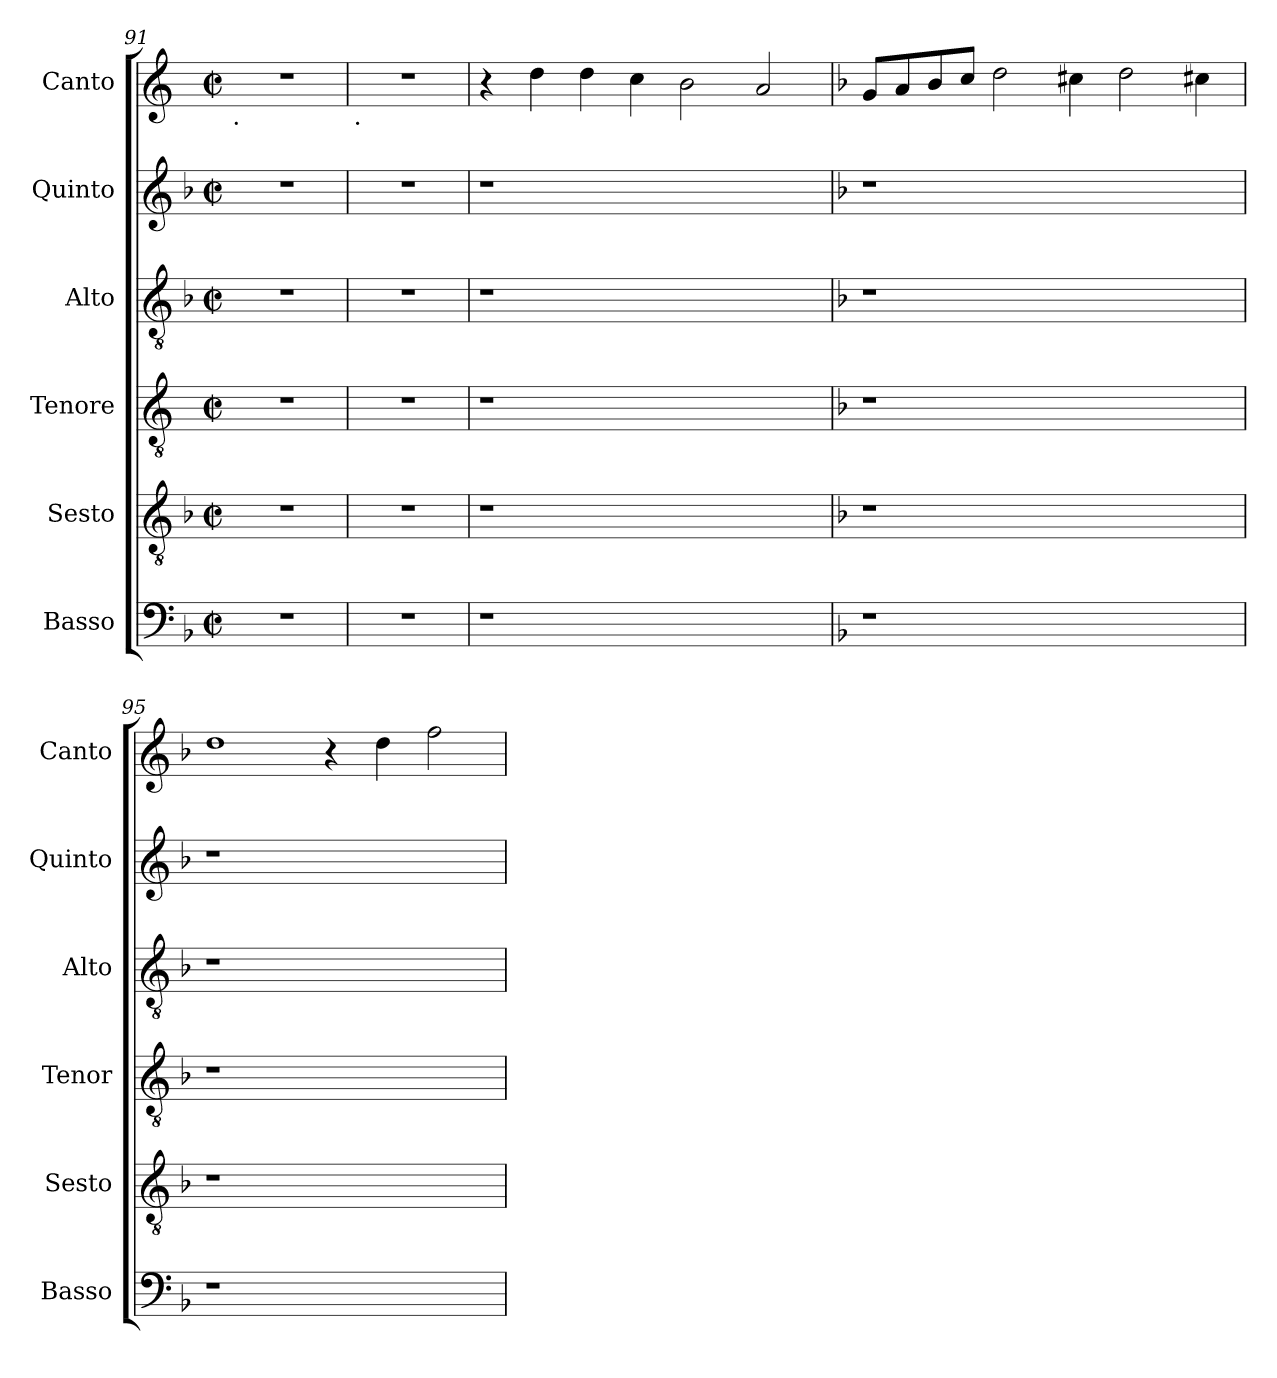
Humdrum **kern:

**kern	**kern	**kern	**kern	**kern	**kern
*part6	*part5	*part4	*part3	*part2	*part1
*staff6	*staff5	*staff4	*staff3	*staff2	*staff1
*I"Basso	*I"Sesto	*I"Tenore	*I"Alto	*I"Quinto	*I"Canto
*I'Basso	*I'Sesto	*I'Tenor	*I'Alto	*I'Quinto	*I'Canto
*clefF4	*clefGv2	*clefGv2	*clefGv2	*clefG2	*clefG2
*k[b-]	*k[b-]	*k[]	*k[b-]	*k[b-]	*k[]
*F:	*F:	*C:	*F:	*F:	*C:
*M2/2	*M2/2	*M2/2	*M2/2	*M2/2	*M2/2
*met(c|)	*met(c|)	*met(c|)	*met(c|)	*met(c|)	*met(c|)
=91	=91	=91	=91	=91	=91
!	!	!	!	!	!LO:TX:b:t=.
1r	1r	1r	1r	1r	1r
=92	=92	=92	=92	=92	=92
!	!	!	!	!	!LO:TX:b:t=.
1r	1r	1r	1r	1r	1r
=93	=93	=93	=93	=93	=93
1r	1r	1r	1r	1r	4r
.	.	.	.	.	4dd\
.	.	.	.	.	4dd\
.	.	.	.	.	4cc\
1ryy	1ryy	1ryy	1ryy	1ryy	2b\
.	.	.	.	.	2a/
!!LO:LB:g=z
=94	=94	=94	=94	=94	=94
*	*	*k[b-]	*	*	*k[b-]
*	*	*F:	*	*	*F:
1r	1r	1r	1r	1r	8g/L
.	.	.	.	.	8a/
.	.	.	.	.	8b-/
.	.	.	.	.	8cc/J
.	.	.	.	.	2dd\
1ryy	1ryy	1ryy	1ryy	1ryy	4cc#X\
.	.	.	.	.	2dd\
.	.	.	.	.	4cc#X\
=95	=95	=95	=95	=95	=95
1r	1r	1r	1r	1r	1dd
1ryy	1ryy	1ryy	1ryy	1ryy	4r
.	.	.	.	.	4dd\
.	.	.	.	.	2ff\
=	=	=	=	=	=
*-	*-	*-	*-	*-	*-
